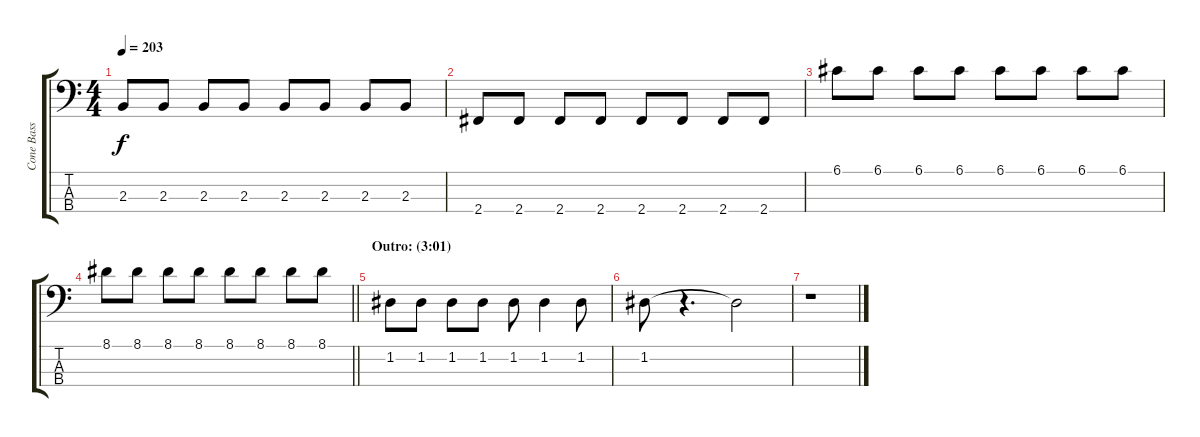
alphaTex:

\track ("Cone Bass" "Cone Bass") {instrument electricbasspick}
\staff {score tabs}
\tuning (G2 D2 A1 E1) {hide}
\ts (4 4)
\tempo 203
\clef f4
\ks c
2.3.8{dy f} 2.3.8 2.3.8 2.3.8 2.3.8 2.3.8 2.3.8 2.3.8 |
2.4.8 2.4.8 2.4.8 2.4.8 2.4.8 2.4.8 2.4.8 2.4.8 |
6.1.8 6.1.8 6.1.8 6.1.8 6.1.8 6.1.8 6.1.8 6.1.8 |
\barLineRight lightlight
8.1.8 8.1.8 8.1.8 8.1.8 8.1.8 8.1.8 8.1.8 8.1.8 |
\section ("" "Outro: (3:01)")
1.2.8 1.2.8 1.2.8 1.2.8 1.2.8 1.2.4 1.2.8 |
1.2.8 r.4{d} 1.2{t}.2 |
r.1
